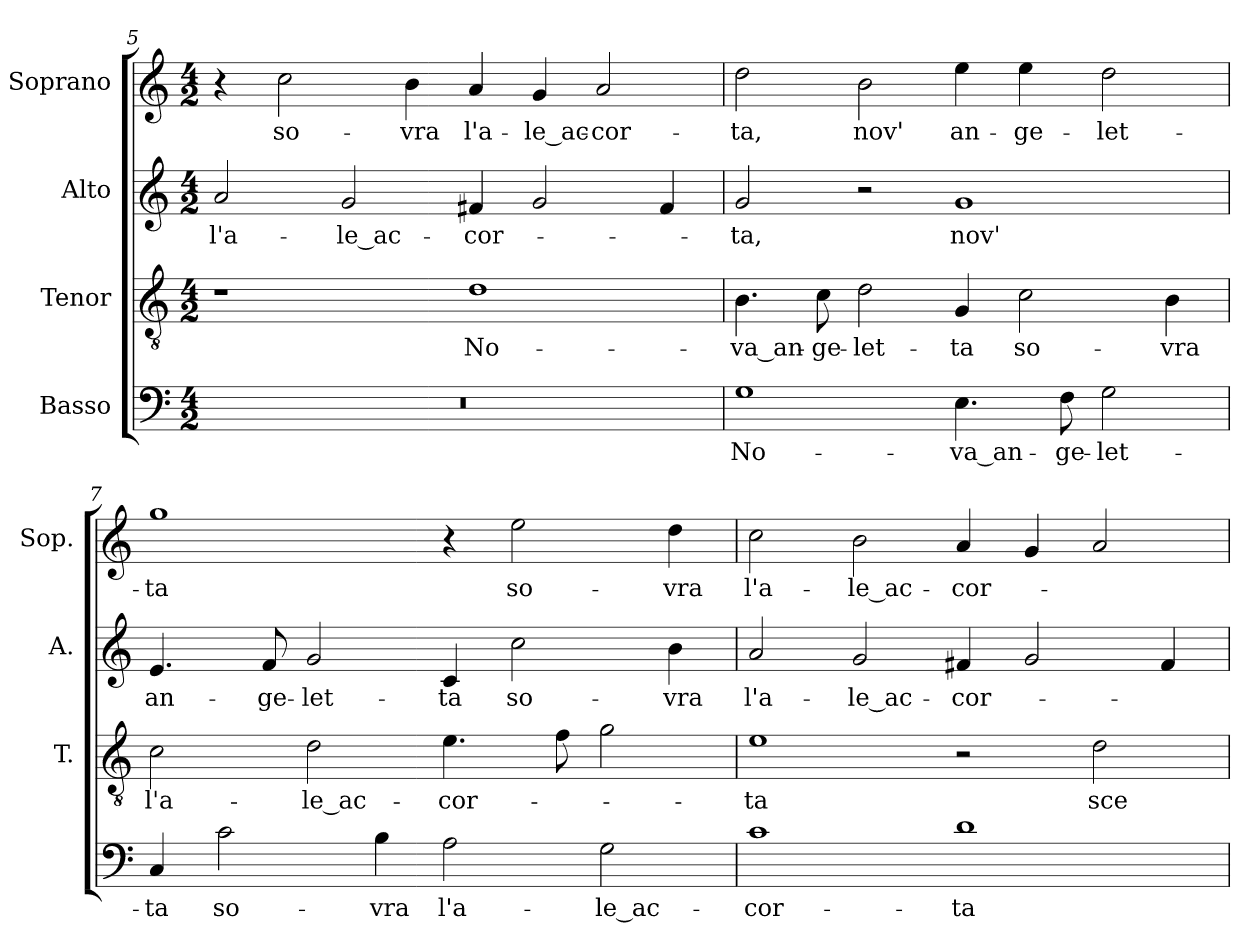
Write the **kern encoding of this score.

**kern	**text	**kern	**text	**kern	**text	**kern	**text
*part4	*part4	*part3	*part3	*part2	*part2	*part1	*part1
*staff4	*staff4	*staff3	*staff3	*staff2	*staff2	*staff1	*staff1
*I"Basso	*	*I"Tenor	*	*I"Alto	*	*I"Soprano	*
*	*	*I'T.	*	*I'A.	*	*I'Sop.	*
*clefF4	*	*clefGv2	*	*clefG2	*	*clefG2	*
*	*	*ITrd7c12	*	*	*	*	*
*k[]	*	*k[]	*	*k[]	*	*k[]	*
*C:	*	*C:	*	*C:	*	*C:	*
*M4/2	*	*M4/2	*	*M4/2	*	*M4/2	*
=5	=5	=5	=5	=5	=5	=5	=5
!LO:N:vis=1	!	!	!	!	!	!	!
!	!	!	!	!	!LO:LY:b:color=#000000	!	!
0r	.	1r	.	2ai/	l'a-	4r	.
!	!	!	!	!	!	!	!LO:LY:b:color=#000000
.	.	.	.	.	.	2cci\	so-
!	!	!	!	!	!LO:LY:b:color=#000000	!	!
.	.	.	.	2gi/	-le_ac-	.	.
!	!	!	!	!	!	!	!LO:LY:b:color=#000000
.	.	.	.	.	.	4bi\	-vra
!	!	!	!LO:LY:b:color=#000000	!	!	!	!
!	!	!	!	!	!LO:LY:b:color=#000000	!	!
!	!	!	!	!	!	!	!LO:LY:b:color=#000000
.	.	1Di	No-	4f#Xi/	-cor-	4ai/	l'a-
!	!	!	!	!	!	!	!LO:LY:b:color=#000000
.	.	.	.	2gi/	.	4gi/	-le_ac-
!	!	!	!	!	!	!	!LO:LY:b:color=#000000
.	.	.	.	.	.	2ai/	-cor-
.	.	.	.	4f#i/	.	.	.
!!LO:LB:g=z
=6	=6	=6	=6	=6	=6	=6	=6
!	!LO:LY:b:color=#000000	!	!	!	!	!	!
!	!	!	!LO:LY:b:color=#000000	!	!	!	!
!	!	!	!	!	!LO:LY:b:color=#000000	!	!
!	!	!	!	!	!	!	!LO:LY:b:color=#000000
1Gi	No-	4.BBi\	-va_an-	2gi/	-ta,	2ddi\	-ta,
!	!	!	!LO:LY:b:color=#000000	!	!	!	!
.	.	8Ci\	-ge-	.	.	.	.
!	!	!	!LO:LY:b:color=#000000	!	!	!	!
!	!	!	!	!	!	!	!LO:LY:b:color=#000000
.	.	2Di\	-let-	2r	.	2bi\	nov'
!	!LO:LY:b:color=#000000	!	!	!	!	!	!
!	!	!	!LO:LY:b:color=#000000	!	!	!	!
!	!	!	!	!	!LO:LY:b:color=#000000	!	!
!	!	!	!	!	!	!	!LO:LY:b:color=#000000
4.Ei\	-va_an-	4GGi/	-ta	1gi	nov'	4eei\	an-
!	!	!	!LO:LY:b:color=#000000	!	!	!	!
!	!	!	!	!	!	!	!LO:LY:b:color=#000000
.	.	2Ci\	so-	.	.	4eei\	-ge-
!	!LO:LY:b:color=#000000	!	!	!	!	!	!
8Fi\	-ge-	.	.	.	.	.	.
!	!LO:LY:b:color=#000000	!	!	!	!	!	!
!	!	!	!	!	!	!	!LO:LY:b:color=#000000
2Gi\	-let-	.	.	.	.	2ddi\	-let-
!	!	!	!LO:LY:b:color=#000000	!	!	!	!
.	.	4BBi\	-vra	.	.	.	.
=7	=7	=7	=7	=7	=7	=7	=7
!	!LO:LY:b:color=#000000	!	!	!	!	!	!
!	!	!	!LO:LY:b:color=#000000	!	!	!	!
!	!	!	!	!	!LO:LY:b:color=#000000	!	!
!	!	!	!	!	!	!	!LO:LY:b:color=#000000
4Ci/	-ta	2Ci\	l'a-	4.ei/	an-	1ggi	-ta
!	!LO:LY:b:color=#000000	!	!	!	!	!	!
2ci\	so-	.	.	.	.	.	.
!	!	!	!	!	!LO:LY:b:color=#000000	!	!
.	.	.	.	8fi/	-ge-	.	.
!	!	!	!LO:LY:b:color=#000000	!	!	!	!
!	!	!	!	!	!LO:LY:b:color=#000000	!	!
.	.	2Di\	-le_ac-	2gi/	-let-	.	.
!	!LO:LY:b:color=#000000	!	!	!	!	!	!
4Bi\	-vra	.	.	.	.	.	.
!	!LO:LY:b:color=#000000	!	!	!	!	!	!
!	!	!	!LO:LY:b:color=#000000	!	!	!	!
!	!	!	!	!	!LO:LY:b:color=#000000	!	!
2Ai\	l'a-	4.Ei\	-cor-	4ci/	-ta	4r	.
!	!	!	!	!	!LO:LY:b:color=#000000	!	!
!	!	!	!	!	!	!	!LO:LY:b:color=#000000
.	.	.	.	2cci\	so-	2eei\	so-
.	.	8Fi\	.	.	.	.	.
!	!LO:LY:b:color=#000000	!	!	!	!	!	!
2Gi\	-le_ac-	2Gi\	.	.	.	.	.
!	!	!	!	!	!LO:LY:b:color=#000000	!	!
!	!	!	!	!	!	!	!LO:LY:b:color=#000000
.	.	.	.	4bi\	-vra	4ddi\	-vra
=8	=8	=8	=8	=8	=8	=8	=8
!	!LO:LY:b:color=#000000	!	!	!	!	!	!
!	!	!	!LO:LY:b:color=#000000	!	!	!	!
!	!	!	!	!	!LO:LY:b:color=#000000	!	!
!	!	!	!	!	!	!	!LO:LY:b:color=#000000
1ci	-cor-	1Ei	-ta	2ai/	l'a-	2cci\	l'a-
!	!	!	!	!	!LO:LY:b:color=#000000	!	!
!	!	!	!	!	!	!	!LO:LY:b:color=#000000
.	.	.	.	2gi/	-le_ac-	2bi\	-le_ac-
!	!LO:LY:b:color=#000000	!	!	!	!	!	!
!	!	!	!	!	!LO:LY:b:color=#000000	!	!
!	!	!	!	!	!	!	!LO:LY:b:color=#000000
1di	-ta	2r	.	4f#Xi/	-cor-	4ai/	-cor-
.	.	.	.	2gi/	.	4gi/	.
!	!	!	!LO:LY:b:color=#000000	!	!	!	!
.	.	2Di\	sce-	.	.	2ai/	.
.	.	.	.	4f#i/	.	.	.
=	=	=	=	=	=	=	=
*-	*-	*-	*-	*-	*-	*-	*-
